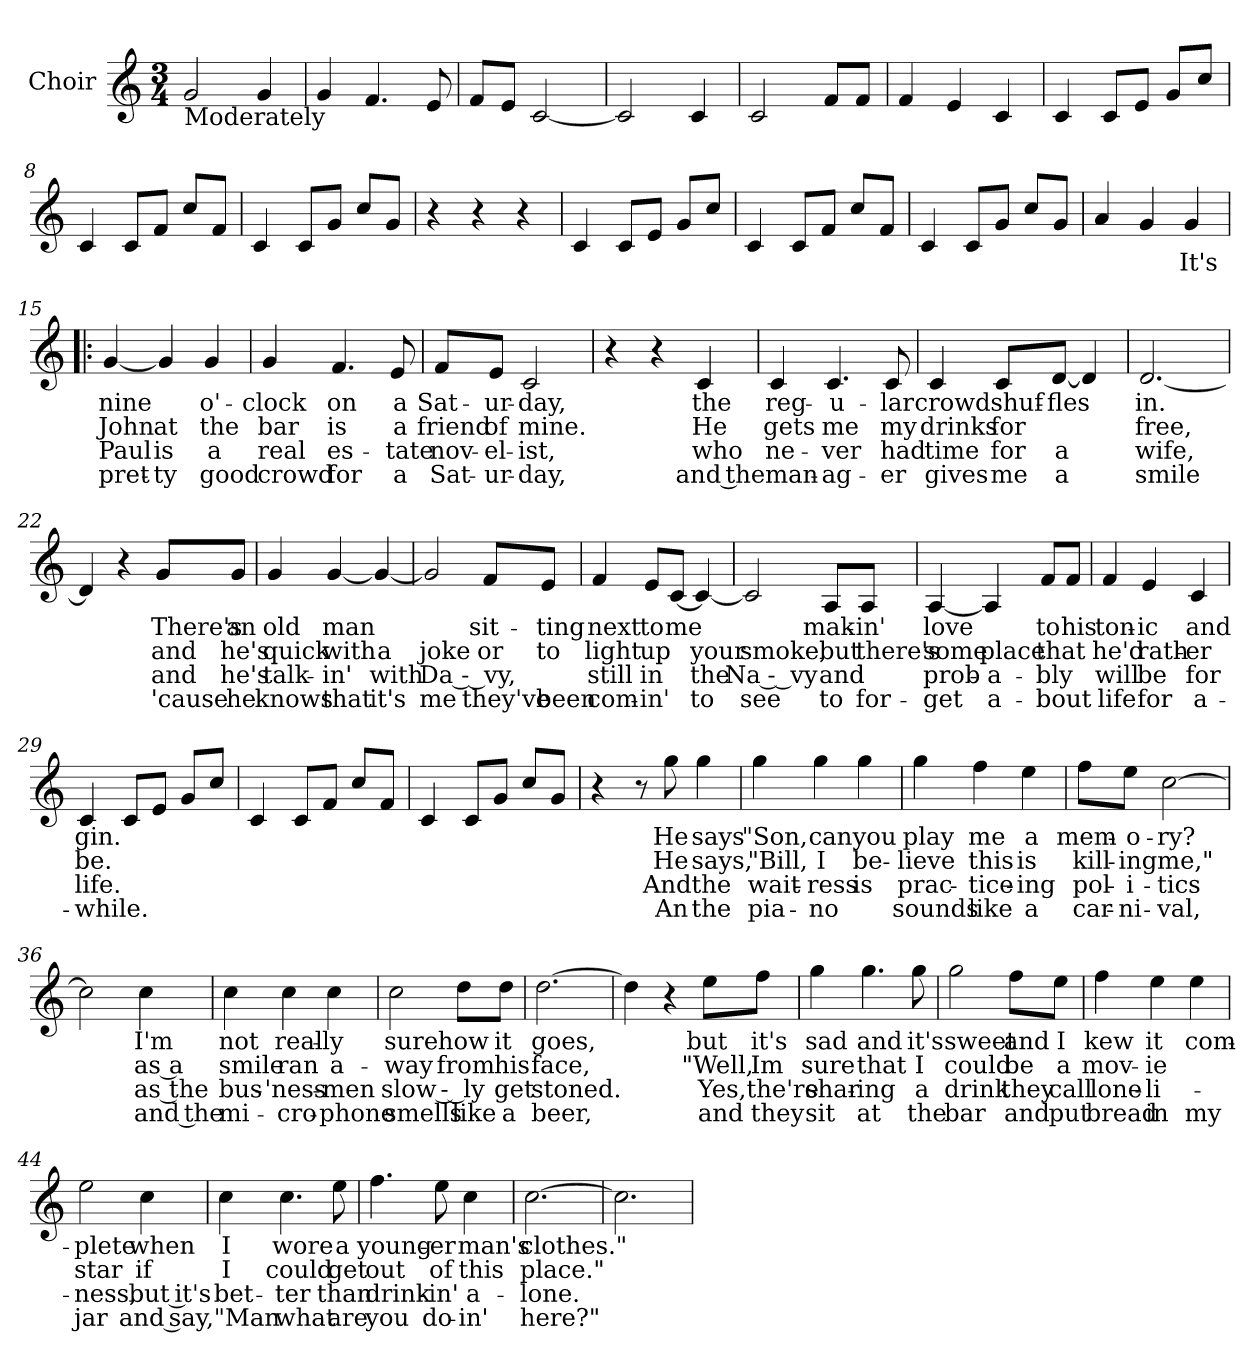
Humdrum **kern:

**kern	**text	**text	**text	**text
*part1	*part1	*part1	*part1	*part1
*staff1	*staff1	*staff1	*staff1	*staff1
*I"Choir	*	*	*	*
*I'Ch	*	*	*	*
*clefG2	*	*	*	*
*k[]	*	*	*	*
*C:	*	*	*	*
*M3/4	*	*	*	*
=1	=1	=1	=1	=1
!LO:TX:b:t=Moderately	!	!	!	!
2g/	.	.	.	.
4g/	.	.	.	.
=2	=2	=2	=2	=2
4g/	.	.	.	.
4.f/	.	.	.	.
8e/	.	.	.	.
=3	=3	=3	=3	=3
8f/L	.	.	.	.
8e/J	.	.	.	.
[2c/	.	.	.	.
=4	=4	=4	=4	=4
2c/]	.	.	.	.
4c/	.	.	.	.
=5	=5	=5	=5	=5
2c/	.	.	.	.
8f/L	.	.	.	.
8f/J	.	.	.	.
=6	=6	=6	=6	=6
4f/	.	.	.	.
4e/	.	.	.	.
4c/	.	.	.	.
=7	=7	=7	=7	=7
4c/	.	.	.	.
8c/L	.	.	.	.
8e/J	.	.	.	.
8g/L	.	.	.	.
8cc\J	.	.	.	.
=8	=8	=8	=8	=8
4c/	.	.	.	.
8c/L	.	.	.	.
8f/J	.	.	.	.
8cc\L	.	.	.	.
8f/J	.	.	.	.
!!LO:LB:g=z
=9	=9	=9	=9	=9
4c/	.	.	.	.
8c/L	.	.	.	.
8g/J	.	.	.	.
8cc\L	.	.	.	.
8g/J	.	.	.	.
=10	=10	=10	=10	=10
4r	.	.	.	.
4r	.	.	.	.
4r	.	.	.	.
=11	=11	=11	=11	=11
4c/	.	.	.	.
8c/L	.	.	.	.
8e/J	.	.	.	.
8g/L	.	.	.	.
8cc\J	.	.	.	.
=12	=12	=12	=12	=12
4c/	.	.	.	.
8c/L	.	.	.	.
8f/J	.	.	.	.
8cc\L	.	.	.	.
8f/J	.	.	.	.
=13	=13	=13	=13	=13
4c/	.	.	.	.
8c/L	.	.	.	.
8g/J	.	.	.	.
8cc\L	.	.	.	.
8g/J	.	.	.	.
=14	=14	=14	=14	=14
4a/	.	.	.	.
4g/	.	.	.	.
4g/	It's	.	.	.
!!LO:LB:g=z
=15!|:	=15!|:	=15!|:	=15!|:	=15!|:
[4g/	nine	John	Paul	pret-
4g/]	.	at	is	-ty
4g/	o'-	the	a	good
=16	=16	=16	=16	=16
4g/	-clock	bar	real	crowd
4.f/	on	is	es-	for
8e/	a	a	-tate	a
=17	=17	=17	=17	=17
8f/L	Sat-	friend	nov-	Sat-
8e/J	-ur-	of	-el-	-ur-
2c/	-day,	mine.	-ist,	-day,
=18	=18	=18	=18	=18
4r	.	.	.	.
4r	.	.	.	.
4c/	the	He	who	and the
=19	=19	=19	=19	=19
4c/	reg-	gets	ne-	man-
4.c/	-u-	me	-ver	-ag-
8c/	-lar	my	had	-er
=20	=20	=20	=20	=20
4c/	crowd	drinks	time	gives
8c/L	shuf-	for	for	me
[8d/J	-fles	.	a	a
4d/]	.	.	.	.
!!LO:LB:g=z
=21	=21	=21	=21	=21
[2.d/	in.	free,	wife,	smile
=22	=22	=22	=22	=22
4d/]	.	.	.	.
4r	.	.	.	.
8g/L	There's	and	and	'cause
8g/J	an	he's	he's	he
=23	=23	=23	=23	=23
4g/	old	quick	talk-	knows
[4g/	man	with	-in'	that
4g/_	.	a	with	it's
=24	=24	=24	=24	=24
2g/]	.	joke	Da - vy,	me
8f/L	sit-	or	.	they've
8e/J	-ting	to	.	been
=25	=25	=25	=25	=25
4f/	next	light	still	com-
8e/L	to	up	in	-in'
[8c/J	me	.	.	.
4c/_	.	your	the	to
=26	=26	=26	=26	=26
2c/]	.	smoke,	Na - vy	see
8A/L	mak-	but	and	to
8A/J	-in'	there's	.	for-
!!LO:LB:g=z
=27	=27	=27	=27	=27
[4A/	love	some	prob-	-get
4A/]	.	place	-a-	a-
8f/L	to	that	-bly	-bout
8f/J	his	.	.	.
=28	=28	=28	=28	=28
4f/	ton-	he'd	will	life
4e/	-ic	rath-	be	for
4c/	and	-er	for	a-
=29	=29	=29	=29	=29
4c/	gin.	be.	life.	-while.
8c/L	.	.	.	.
8e/J	.	.	.	.
8g/L	.	.	.	.
8cc\J	.	.	.	.
=30	=30	=30	=30	=30
4c/	.	.	.	.
8c/L	.	.	.	.
8f/J	.	.	.	.
8cc\L	.	.	.	.
8f/J	.	.	.	.
=31	=31	=31	=31	=31
4c/	.	.	.	.
8c/L	.	.	.	.
8g/J	.	.	.	.
8cc\L	.	.	.	.
8g/J	.	.	.	.
=32	=32	=32	=32	=32
4r	.	.	.	.
8r	.	.	.	.
8gg\	He	He	And	An
4gg\	says	says,	the	the
!!LO:LB:g=z
=33	=33	=33	=33	=33
4gg\	"Son,	"Bill,	wait-	pia-
4gg\	can	I	-ress	-no
4gg\	you	be-	is	.
=34	=34	=34	=34	=34
4gg\	play	-lieve	prac-	sounds
4ff\	me	this	-tice-	like
4ee\	a	is	-ing	a
=35	=35	=35	=35	=35
8ff\L	mem-	kill-	pol-	car-
8ee\J	-o-	-ing	-i-	-ni-
[2cc\	-ry?	me,"	-tics	-val,
=36	=36	=36	=36	=36
2cc\]	.	.	.	.
4cc\	I'm	as a	as the	and the
=37	=37	=37	=37	=37
4cc\	not	smile	bus-	mi-
4cc\	real-	ran	'ness-	-cro-
4cc\	-ly	a-	-men	-phone
=38	=38	=38	=38	=38
2cc\	sure	-way	slow - ly	smells
8dd\L	how	from	.	like
8dd\J	it	his	get	a
!!LO:LB:g=z
=39	=39	=39	=39	=39
[2.dd\	goes,	face,	stoned.	beer,
=40	=40	=40	=40	=40
4dd\]	.	.	.	.
4r	.	.	.	.
8ee\L	but	"Well,	Yes,	and
8ff\J	it's	Im	the're	they
=41	=41	=41	=41	=41
4gg\	sad	sure	shar-	sit
4.gg\	and	that	-ing	at
8gg\	it's	I	a	the
=42	=42	=42	=42	=42
2gg\	sweet	could	drink	bar
8ff\L	and	be	they	and
8ee\J	I	a	call	put
=43	=43	=43	=43	=43
4ff\	kew	mov-	lone-	bread
4ee\	it	-ie	-li-	in
4ee\	com-	.	.	my
=44	=44	=44	=44	=44
2ee\	-plete	star	-ness,	jar
4cc\	when	if	but it's	and say,
!!LO:LB:g=z
=45	=45	=45	=45	=45
4cc\	I	I	bet-	"Man
4.cc\	wore	could	-ter	what
8ee\	a	get	than	are
=46	=46	=46	=46	=46
4.ff\	young-	out	drink-	you
8ee\	-er	of	-in'	do-
4cc\	man's	this	a-	-in'
=47	=47	=47	=47	=47
[2.cc\	clothes."	place."	-lone.	here?"
=48	=48	=48	=48	=48
2.cc\]	.	.	.	.
=	=	=	=	=
*-	*-	*-	*-	*-
